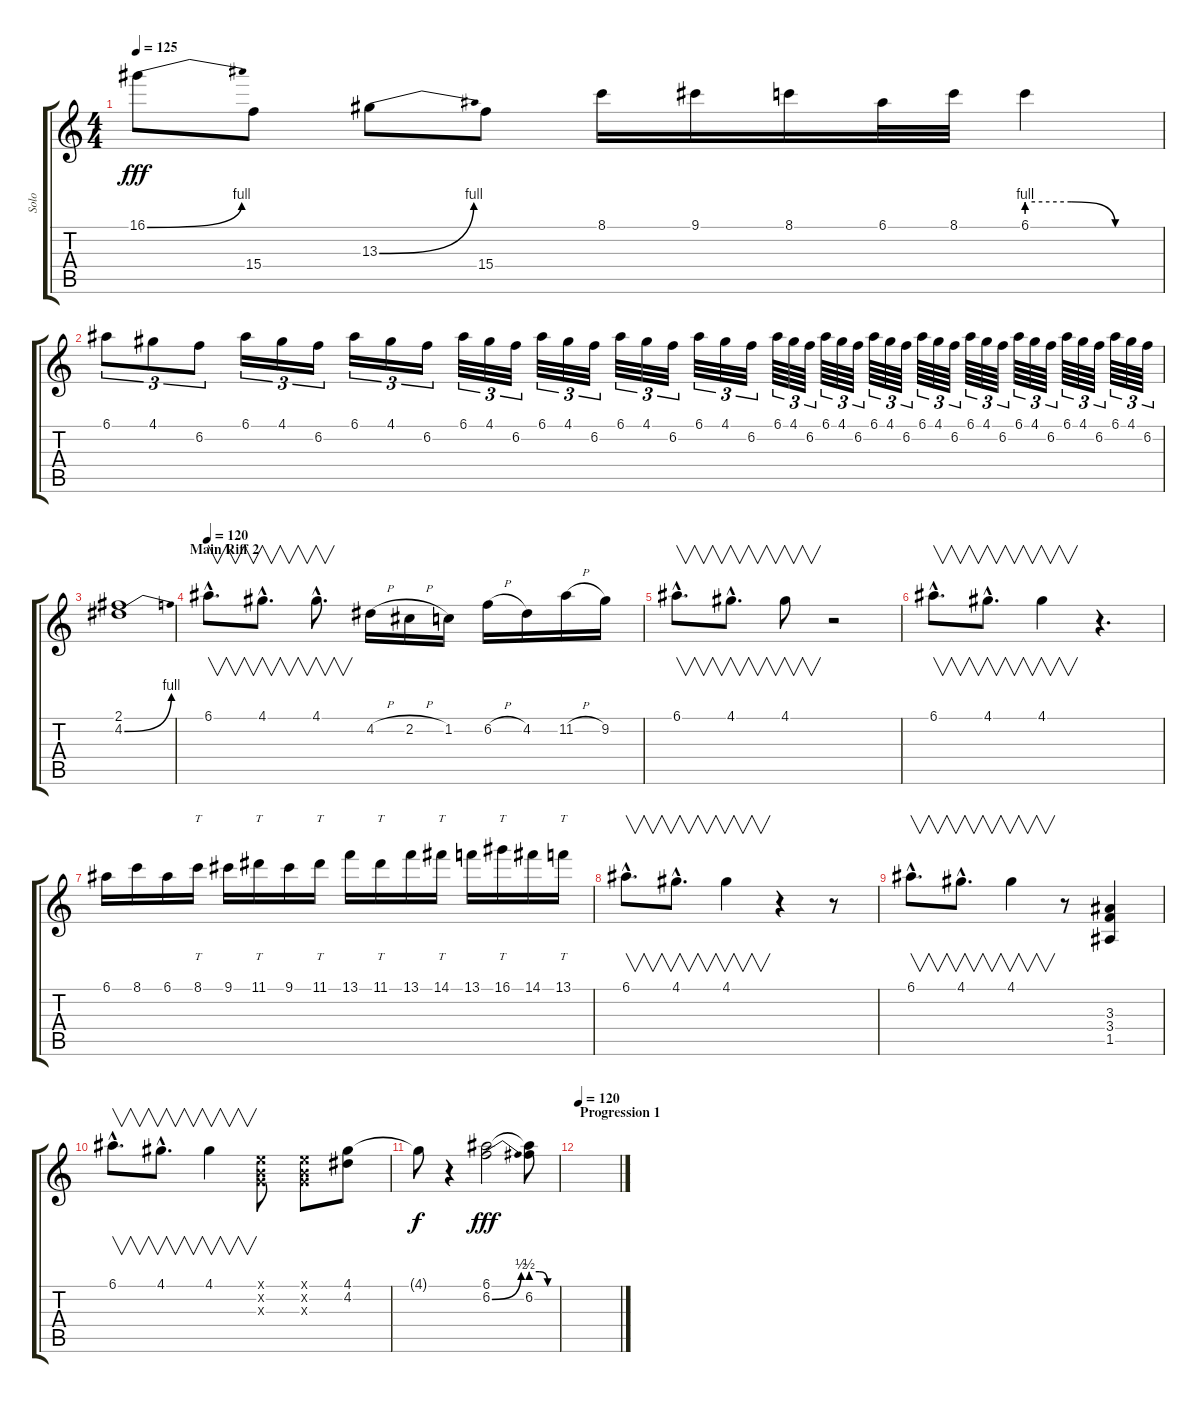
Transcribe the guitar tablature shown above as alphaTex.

\track ("Solo" "Solo") {instrument overdrivenguitar}
\staff {score tabs}
\tuning (E4 B3 G3 D3 A2 E2) {hide}
\ts (4 4)
\tempo 125
\clef g2
\ks c
16.1{be (bend 0 0 60 4)}.8{dy fff} 15.4.8 13.3{be (bend 0 0 60 4)}.8 15.4.8 8.1.16 9.1.16 8.1.16 6.1.32 8.1.32 6.1{be (custom 0 4 20 4 40 0 60 0)}.4 |
6.1.8{tu (3 2)} 4.1.8{tu (3 2)} 6.2.8{tu (3 2)} 6.1.16{tu (3 2)} 4.1.16{tu (3 2)} 6.2.16{tu (3 2)} 6.1.16{tu (3 2)} 4.1.16{tu (3 2)} 6.2.16{tu (3 2)} 6.1.32{tu (3 2)} 4.1.32{tu (3 2)} 6.2.32{tu (3 2)} 6.1.32{tu (3 2)} 4.1.32{tu (3 2)} 6.2.32{tu (3 2)} 6.1.32{tu (3 2)} 4.1.32{tu (3 2)} 6.2.32{tu (3 2)} 6.1.32{tu (3 2)} 4.1.32{tu (3 2)} 6.2.32{tu (3 2)} 6.1.64{tu (3 2)} 4.1.64{tu (3 2)} 6.2.64{tu (3 2)} 6.1.64{tu (3 2)} 4.1.64{tu (3 2)} 6.2.64{tu (3 2)} 6.1.64{tu (3 2)} 4.1.64{tu (3 2)} 6.2.64{tu (3 2)} 6.1.64{tu (3 2)} 4.1.64{tu (3 2)} 6.2.64{tu (3 2)} 6.1.64{tu (3 2)} 4.1.64{tu (3 2)} 6.2.64{tu (3 2)} 6.1.64{tu (3 2)} 4.1.64{tu (3 2)} 6.2.64{tu (3 2)} 6.1.64{tu (3 2)} 4.1.64{tu (3 2)} 6.2.64{tu (3 2)} 6.1.64{tu (3 2)} 4.1.64{tu (3 2)} 6.2.64{tu (3 2)} |
(2.1 4.2{be (bend 0 0 60 4)}).1 |
\section ("" "Main Riff 2")
\tempo 120
6.1{hac}.8{v d} 4.1{hac}.8{v d} 4.1{hac}.8{v d} 4.2{h}.16 2.2{h}.16 1.2.16 6.2{h}.16 4.2.16 11.2{h}.16 9.2.16 |
6.1{hac}.8{v d} 4.1{hac}.8{v d} 4.1.8{v} r.2 |
6.1{hac}.8{v d} 4.1{hac}.8{v d} 4.1.4{v} r.4{d} |
6.1.16 8.1.16 6.1.16 8.1.16{tt} 9.1.16 11.1.16{tt} 9.1.16 11.1.16{tt} 13.1.16 11.1.16{tt} 13.1.16 14.1.16{tt} 13.1.16 16.1.16{tt} 14.1.16 13.1.16{tt} |
6.1{hac}.8{v d} 4.1{hac}.8{v d} 4.1.4{v} r.4 r.8 |
6.1{hac}.8{v d} 4.1{hac}.8{v d} 4.1.4{v} r.8 (3.3 3.4 1.5).4 |
6.1{hac}.8{v d} 4.1{hac}.8{v d} 4.1.4{v} (0.1{x} 0.2{x} 0.3{x}).8 (0.1{x} 0.2{x} 0.3{x}).8 (4.1 4.2).8 |
4.1{t}.8{dy f} r.4 (6.1 6.2{be (bend 0 0 60 2)}).2{dy fff} (6.1{t} 6.2{be (custom 0 2 20 2 40 0 60 0)}).8 |
\section ("" "Progression 1")
\tempo 120
